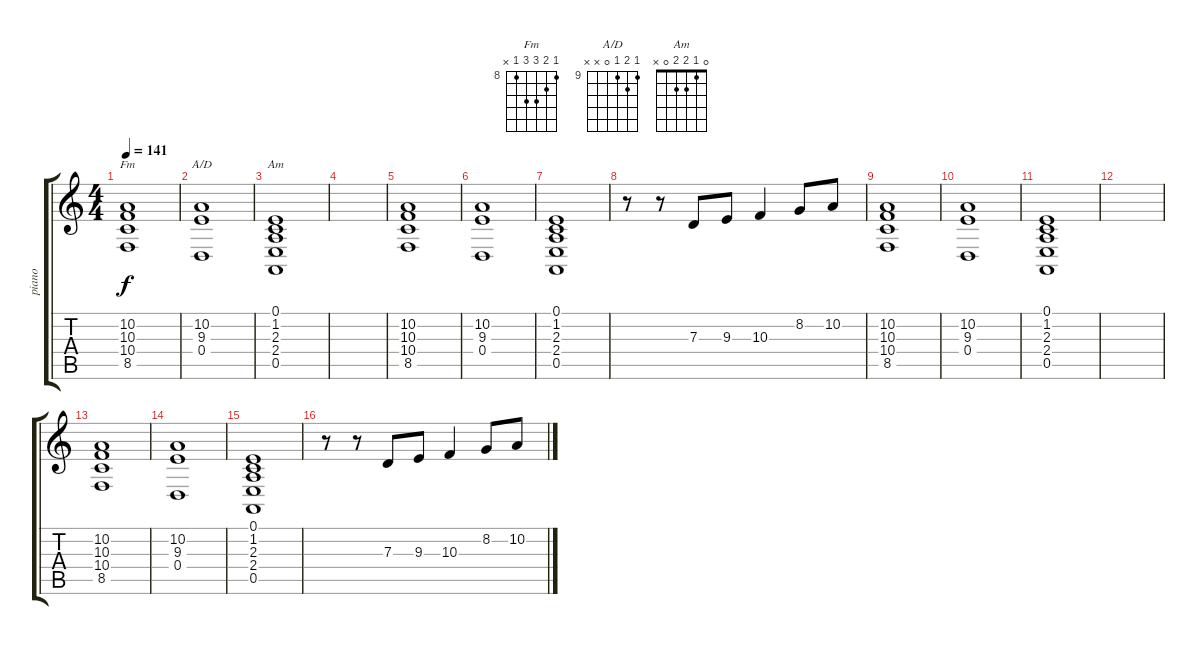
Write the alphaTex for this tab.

\track ("piano" "piano") {instrument acousticgrandpiano}
\staff {score tabs}
\tuning (E4 B3 G3 D3 A2 E2) {hide}
\chord ("Fm" 8 9 10 10 8 x) {firstfret 8}
\chord ("A/D" 9 10 9 0 x x) {firstfret 9}
\chord ("Am" 0 1 2 2 0 x)
\ts (4 4)
\tempo 141
\clef g2
\ks c
(10.2 10.3 10.4 8.5).1{ch "Fm" dy f} |
(10.2 9.3 0.4).1{ch "A/D"} |
(0.1 1.2 2.3 2.4 0.5).1{ch "Am"} |
|
(10.2 10.3 10.4 8.5).1 |
(10.2 9.3 0.4).1 |
(0.1 1.2 2.3 2.4 0.5).1 |
r.8 r.8 7.3.8 9.3.8 10.3.4 8.2.8 10.2.8 |
(10.2 10.3 10.4 8.5).1 |
(10.2 9.3 0.4).1 |
(0.1 1.2 2.3 2.4 0.5).1 |
|
(10.2 10.3 10.4 8.5).1 |
(10.2 9.3 0.4).1 |
(0.1 1.2 2.3 2.4 0.5).1 |
r.8 r.8 7.3.8 9.3.8 10.3.4 8.2.8 10.2.8
